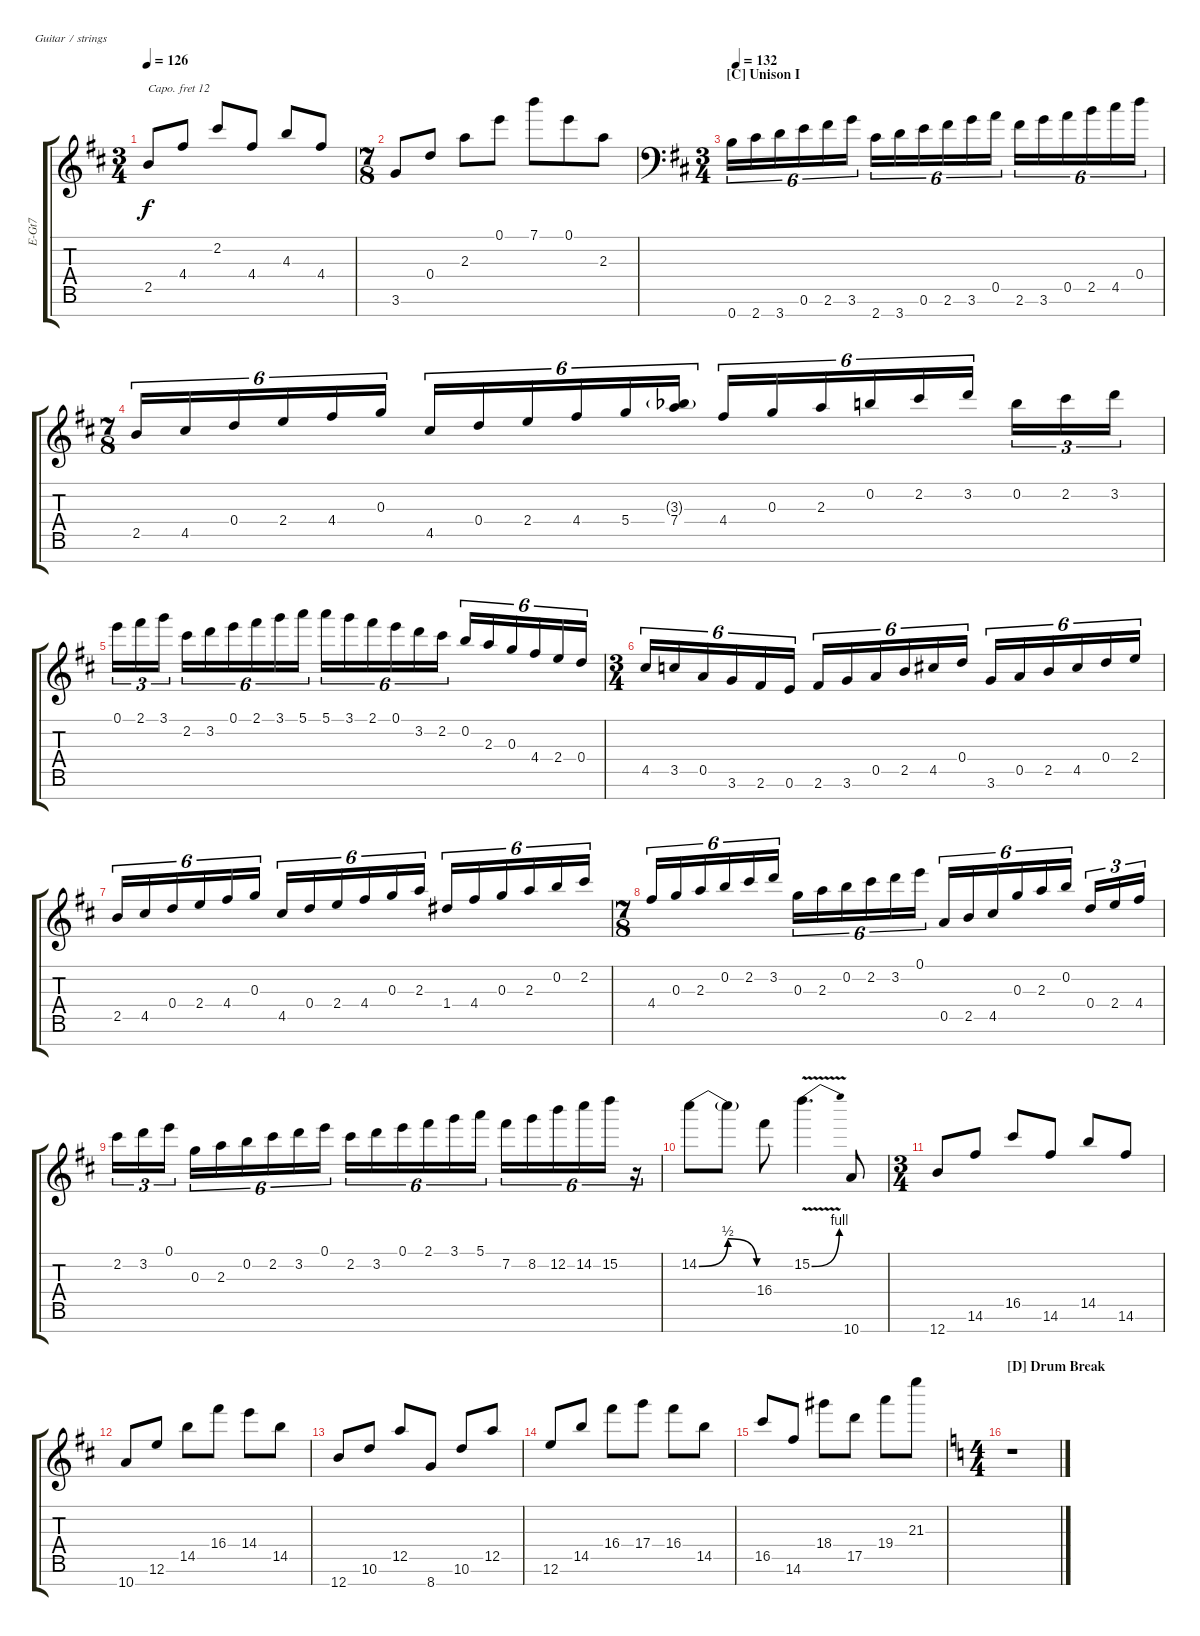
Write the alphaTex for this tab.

\defaultSystemsLayout 4
\bracketExtendMode groupsimilarinstruments
\otherSystemsTrackNameOrientation horizontal
\track ("Keyboard Solos" "E-Gt7") {multiBarRest instrument distortionguitar}
\staff {score tabs}
\capo 12
\tuning (E4 B3 G3 D3 A2 E2 B1)
\ts (3 4)
\beaming (8 2 2 3)
\tempo 126
\clef g2
\ks d
2.5{acc forcenatural}.8{dy f beam Up} 4.4{acc #}.8{beam Up} 2.2{acc #}.8{beam Up} 4.4{acc #}.8{beam Up} 4.3{acc forcenatural}.8{beam Up} 4.4{acc #}.8{beam Up} |
\ts (7 8)
\beaming (8 2 2 3)
3.6{acc forcenatural}.8{beam Up} 0.4{acc forcenatural}.8{beam Up} 2.3{acc forcenatural}.8{beam Down} 0.1{acc forcenatural}.8{beam Down} 7.1{acc forcenatural}.8{beam Down} 0.1{acc forcenatural}.8{beam Down} 2.3{acc forcenatural}.8{beam Down} |
\ts (3 4)
\beaming (8 2 2 3)
\section ("C" "Unison I")
\tempo (132 0.0125)
\clef f4
0.7{acc forcenatural}.16{tu (6 4) beam Down} 2.7{acc #}.16{tu (6 4) beam Down} 3.7{acc forcenatural}.16{tu (6 4) beam Down} 0.6{acc forcenatural}.16{tu (6 4) beam Down} 2.6{acc #}.16{tu (6 4) beam Down} 3.6{acc forcenatural}.16{tu (6 4) beam Down} 2.7{acc #}.16{tu (6 4) beam Down} 3.7{acc forcenatural}.16{tu (6 4) beam Down} 0.6{acc forcenatural}.16{tu (6 4) beam Down} 2.6{acc #}.16{tu (6 4) beam Down} 3.6{acc forcenatural}.16{tu (6 4) beam Down} 0.5{acc forcenatural}.16{tu (6 4) beam Down} 2.6{acc #}.16{tu (6 4) beam Down} 3.6{acc forcenatural}.16{tu (6 4) beam Down} 0.5{acc forcenatural}.16{tu (6 4) beam Down} 2.5{acc forcenatural}.16{tu (6 4) beam Down} 4.5{acc #}.16{tu (6 4) beam Down} 0.4{acc forcenatural}.16{tu (6 4) beam Down} |
\ts (7 8)
\beaming (8 2 2 3)
\clef g2
2.5{acc forcenatural}.16{tu (6 4) beam Up} 4.5{acc #}.16{tu (6 4) beam Up} 0.4{acc forcenatural}.16{tu (6 4) beam Up} 2.4{acc forcenatural}.16{tu (6 4) beam Up} 4.4{acc #}.16{tu (6 4) beam Up} 0.3{acc forcenatural}.16{tu (6 4) beam Up} 4.5{acc #}.16{tu (6 4) beam Up} 0.4{acc forcenatural}.16{tu (6 4) beam Up} 2.4{acc forcenatural}.16{tu (6 4) beam Up} 4.4{acc #}.16{tu (6 4) beam Up} 5.4{acc forcenatural}.16{tu (6 4) beam Up} (7.4{acc forcenatural} 3.3{g acc b}).16{tu (6 4) beam Up} 4.4{acc #}.16{tu (6 4) beam Up} 0.3{acc forcenatural}.16{tu (6 4) beam Up} 2.3{acc forcenatural}.16{tu (6 4) beam Up} 0.2{acc forcenatural}.16{tu (6 4) beam Up} 2.2{acc #}.16{tu (6 4) beam Up} 3.2{acc forcenatural}.16{tu (6 4) beam Up} 0.2{acc forcenatural}.16{tu (3 2) beam Down} 2.2{acc #}.16{tu (3 2) beam Down} 3.2{acc forcenatural}.16{tu (3 2) beam Down} |
0.1{acc forcenatural}.16{tu (3 2) beam Down} 2.1{acc #}.16{tu (3 2) beam Down} 3.1{acc forcenatural}.16{tu (3 2) beam Down} 2.2{acc #}.16{tu (6 4) beam Down} 3.2{acc forcenatural}.16{tu (6 4) beam Down} 0.1{acc forcenatural}.16{tu (6 4) beam Down} 2.1{acc #}.16{tu (6 4) beam Down} 3.1{acc forcenatural}.16{tu (6 4) beam Down} 5.1{acc forcenatural}.16{tu (6 4) beam Down} 5.1{acc forcenatural}.16{tu (6 4) beam Down} 3.1{acc forcenatural}.16{tu (6 4) beam Down} 2.1{acc #}.16{tu (6 4) beam Down} 0.1{acc forcenatural}.16{tu (6 4) beam Down} 3.2{acc forcenatural}.16{tu (6 4) beam Down} 2.2{acc #}.16{tu (6 4) beam Down} 0.2{acc forcenatural}.16{tu (6 4) beam Up} 2.3{acc forcenatural}.16{tu (6 4) beam Up} 0.3{acc forcenatural}.16{tu (6 4) beam Up} 4.4{acc #}.16{tu (6 4) beam Up} 2.4{acc forcenatural}.16{tu (6 4) beam Up} 0.4{acc forcenatural}.16{tu (6 4) beam Up} |
\ts (3 4)
\beaming (8 2 2 3)
4.5{acc #}.16{tu (6 4) beam Up} 3.5{acc forcenatural}.16{tu (6 4) beam Up} 0.5{acc forcenatural}.16{tu (6 4) beam Up} 3.6{acc forcenatural}.16{tu (6 4) beam Up} 2.6{acc #}.16{tu (6 4) beam Up} 0.6{acc forcenatural}.16{tu (6 4) beam Up} 2.6{acc #}.16{tu (6 4) beam Up} 3.6{acc forcenatural}.16{tu (6 4) beam Up} 0.5{acc forcenatural}.16{tu (6 4) beam Up} 2.5{acc forcenatural}.16{tu (6 4) beam Up} 4.5{acc #}.16{tu (6 4) beam Up} 0.4{acc forcenatural}.16{tu (6 4) beam Up} 3.6{acc forcenatural}.16{tu (6 4) beam Up} 0.5{acc forcenatural}.16{tu (6 4) beam Up} 2.5{acc forcenatural}.16{tu (6 4) beam Up} 4.5{acc #}.16{tu (6 4) beam Up} 0.4{acc forcenatural}.16{tu (6 4) beam Up} 2.4{acc forcenatural}.16{tu (6 4) beam Up} |
2.5{acc forcenatural}.16{tu (6 4) beam Up} 4.5{acc #}.16{tu (6 4) beam Up} 0.4{acc forcenatural}.16{tu (6 4) beam Up} 2.4{acc forcenatural}.16{tu (6 4) beam Up} 4.4{acc #}.16{tu (6 4) beam Up} 0.3{acc forcenatural}.16{tu (6 4) beam Up} 4.5{acc #}.16{tu (6 4) beam Up} 0.4{acc forcenatural}.16{tu (6 4) beam Up} 2.4{acc forcenatural}.16{tu (6 4) beam Up} 4.4{acc #}.16{tu (6 4) beam Up} 0.3{acc forcenatural}.16{tu (6 4) beam Up} 2.3{acc forcenatural}.16{tu (6 4) beam Up} 1.4{acc #}.16{tu (6 4) beam Up} 4.4{acc #}.16{tu (6 4) beam Up} 0.3{acc forcenatural}.16{tu (6 4) beam Up} 2.3{acc forcenatural}.16{tu (6 4) beam Up} 0.2{acc forcenatural}.16{tu (6 4) beam Up} 2.2{acc #}.16{tu (6 4) beam Up} |
\ts (7 8)
\beaming (8 2 2 3)
4.4{acc #}.16{tu (6 4) beam Up} 0.3{acc forcenatural}.16{tu (6 4) beam Up} 2.3{acc forcenatural}.16{tu (6 4) beam Up} 0.2{acc forcenatural}.16{tu (6 4) beam Up} 2.2{acc #}.16{tu (6 4) beam Up} 3.2{acc forcenatural}.16{tu (6 4) beam Up} 0.3{acc forcenatural}.16{tu (6 4) beam Down} 2.3{acc forcenatural}.16{tu (6 4) beam Down} 0.2{acc forcenatural}.16{tu (6 4) beam Down} 2.2{acc #}.16{tu (6 4) beam Down} 3.2{acc forcenatural}.16{tu (6 4) beam Down} 0.1{acc forcenatural}.16{tu (6 4) beam Down} 0.5{acc forcenatural}.16{tu (6 4) beam Up} 2.5{acc forcenatural}.16{tu (6 4) beam Up} 4.5{acc #}.16{tu (6 4) beam Up} 0.3{acc forcenatural}.16{tu (6 4) beam Up} 2.3{acc forcenatural}.16{tu (6 4) beam Up} 0.2{acc forcenatural}.16{tu (6 4) beam Up} 0.4{acc forcenatural}.16{tu (3 2) beam Up} 2.4{acc forcenatural}.16{tu (3 2) beam Up} 4.4{acc #}.16{tu (3 2) beam Up} |
2.2{acc #}.16{tu (3 2) beam Down} 3.2{acc forcenatural}.16{tu (3 2) beam Down} 0.1{acc forcenatural}.16{tu (3 2) beam Down} 0.3{acc forcenatural}.16{tu (6 4) beam Down} 2.3{acc forcenatural}.16{tu (6 4) beam Down} 0.2{acc forcenatural}.16{tu (6 4) beam Down} 2.2{acc #}.16{tu (6 4) beam Down} 3.2{acc forcenatural}.16{tu (6 4) beam Down} 0.1{acc forcenatural}.16{tu (6 4) beam Down} 2.2{acc #}.16{tu (6 4) beam Down} 3.2{acc forcenatural}.16{tu (6 4) beam Down} 0.1{acc forcenatural}.16{tu (6 4) beam Down} 2.1{acc #}.16{tu (6 4) beam Down} 3.1{acc forcenatural}.16{tu (6 4) beam Down} 5.1{acc forcenatural}.16{tu (6 4) beam Down} 7.2{acc #}.16{tu (6 4) beam Down} 8.2{acc forcenatural}.16{tu (6 4) beam Down} 12.2{acc forcenatural}.16{tu (6 4) beam Down} 14.2{acc #}.16{tu (6 4) beam Down} 15.2{acc forcenatural}.16{tu (6 4) beam Down} r.16{tu (6 4) beam Down} |
14.2{be (bendrelease 0 0 10.2 2 20.4 2 30 0) acc #}.8{beam Down} 14.2{t acc #}.8{beam Down} 16.4{acc #}.8{beam Down} 15.2{be (bend 0 0 15 4) v acc forcenatural}.4{d beam Down} 10.7{acc forcenatural}.8{beam Up} |
\ts (3 4)
\beaming (8 2 2 3)
12.7{acc forcenatural}.8{beam Up} 14.6{acc #}.8{beam Up} 16.5{acc #}.8{beam Up} 14.6{acc #}.8{beam Up} 14.5{acc forcenatural}.8{beam Up} 14.6{acc #}.8{beam Up} |
10.7{acc forcenatural}.8{beam Up} 12.6{acc forcenatural}.8{beam Up} 14.5{acc forcenatural}.8{beam Down} 16.4{acc #}.8{beam Down} 14.4{acc forcenatural}.8{beam Down} 14.5{acc forcenatural}.8{beam Down} |
12.7{acc forcenatural}.8{beam Up} 10.6{acc forcenatural}.8{beam Up} 12.5{acc forcenatural}.8{beam Up} 8.7{acc forcenatural}.8{beam Up} 10.6{acc forcenatural}.8{beam Up} 12.5{acc forcenatural}.8{beam Up} |
12.6{acc forcenatural}.8{beam Up} 14.5{acc forcenatural}.8{beam Up} 16.4{acc #}.8{beam Down} 17.4{acc forcenatural}.8{beam Down} 16.4{acc #}.8{beam Down} 14.5{acc forcenatural}.8{beam Down} |
16.5{acc #}.8{beam Up} 14.6{acc #}.8{beam Up} 18.4{acc #}.8{beam Down} 17.5{acc forcenatural}.8{beam Down} 19.4{acc forcenatural}.8{beam Down} 21.3{acc forcenatural}.8{beam Down} |
\ts (4 4)
\beaming (8 2 2 3)
\section ("D" "Drum Break")
\ks c
r.1{beam Down}
